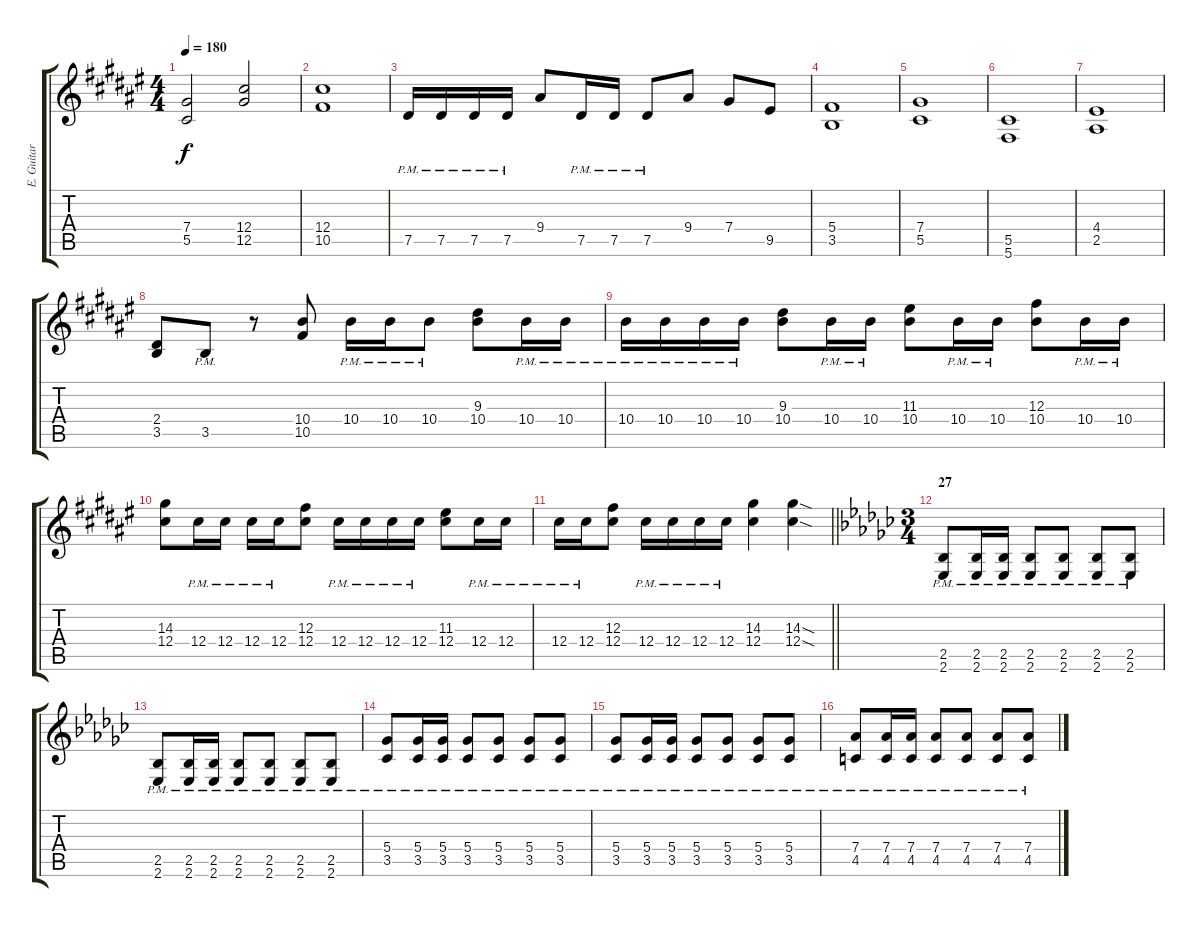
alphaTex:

\track ("E. Guitar II" "E. Guitar ") {instrument overdrivenguitar}
\staff {score tabs}
\tuning (Eb4 Bb3 Gb3 Db3 Ab2 Db2) {hide}
\ts (4 4)
\tempo 180
\clef g2
\ks f#
(7.4 5.5).2{dy f} (12.4 12.5).2 |
(12.4 10.5).1 |
7.5{pm}.16 7.5{pm}.16 7.5{pm}.16 7.5{pm}.16 9.4.8 7.5{pm}.16 7.5{pm}.16 7.5{pm}.8 9.4.8 7.4.8 9.5.8 |
(5.4 3.5).1 |
(7.4 5.5).1 |
(5.5 5.6).1 |
(4.4 2.5).1 |
(2.4 3.5).8 3.5{pm}.8 r.8 (10.4 10.5).8 10.4{pm}.16 10.4{pm}.16 10.4{pm}.8 (9.3 10.4).8 10.4{pm}.16 10.4{pm}.16 |
10.4{pm}.16 10.4{pm}.16 10.4{pm}.16 10.4{pm}.16 (9.3 10.4).8 10.4{pm}.16 10.4{pm}.16 (11.3 10.4).8 10.4{pm}.16 10.4{pm}.16 (12.3 10.4).8 10.4{pm}.16 10.4{pm}.16 |
(14.3 12.4).8 12.4{pm}.16 12.4{pm}.16 12.4{pm}.16 12.4{pm}.16 (12.3 12.4).8 12.4{pm}.16 12.4{pm}.16 12.4{pm}.16 12.4{pm}.16 (11.3 12.4).8 12.4{pm}.16 12.4{pm}.16 |
\barLineRight lightlight
12.4{pm}.16 12.4{pm}.16 (12.3 12.4).8 12.4{pm}.16 12.4{pm}.16 12.4{pm}.16 12.4{pm}.16 (14.3 12.4).4 (14.3{sod} 12.4{sod}).4 |
\ts (3 4)
\section ("" "27")
\ks gb
(2.5{pm} 2.6{pm}).8 (2.5{pm} 2.6{pm}).16 (2.5{pm} 2.6{pm}).16 (2.5{pm} 2.6{pm}).8 (2.5{pm} 2.6{pm}).8 (2.5{pm} 2.6{pm}).8 (2.5{pm} 2.6{pm}).8 |
(2.5{pm} 2.6{pm}).8 (2.5{pm} 2.6{pm}).16 (2.5{pm} 2.6{pm}).16 (2.5{pm} 2.6{pm}).8 (2.5{pm} 2.6{pm}).8 (2.5{pm} 2.6{pm}).8 (2.5{pm} 2.6{pm}).8 |
(5.4{pm} 3.5{pm}).8 (5.4{pm} 3.5{pm}).16 (5.4{pm} 3.5{pm}).16 (5.4{pm} 3.5{pm}).8 (5.4{pm} 3.5{pm}).8 (5.4{pm} 3.5{pm}).8 (5.4{pm} 3.5{pm}).8 |
(5.4{pm} 3.5{pm}).8 (5.4{pm} 3.5{pm}).16 (5.4{pm} 3.5{pm}).16 (5.4{pm} 3.5{pm}).8 (5.4{pm} 3.5{pm}).8 (5.4{pm} 3.5{pm}).8 (5.4{pm} 3.5{pm}).8 |
(7.4{pm} 4.5{pm}).8 (7.4{pm} 4.5{pm}).16 (7.4{pm} 4.5{pm}).16 (7.4{pm} 4.5{pm}).8 (7.4{pm} 4.5{pm}).8 (7.4{pm} 4.5{pm}).8 (7.4{pm} 4.5{pm}).8
